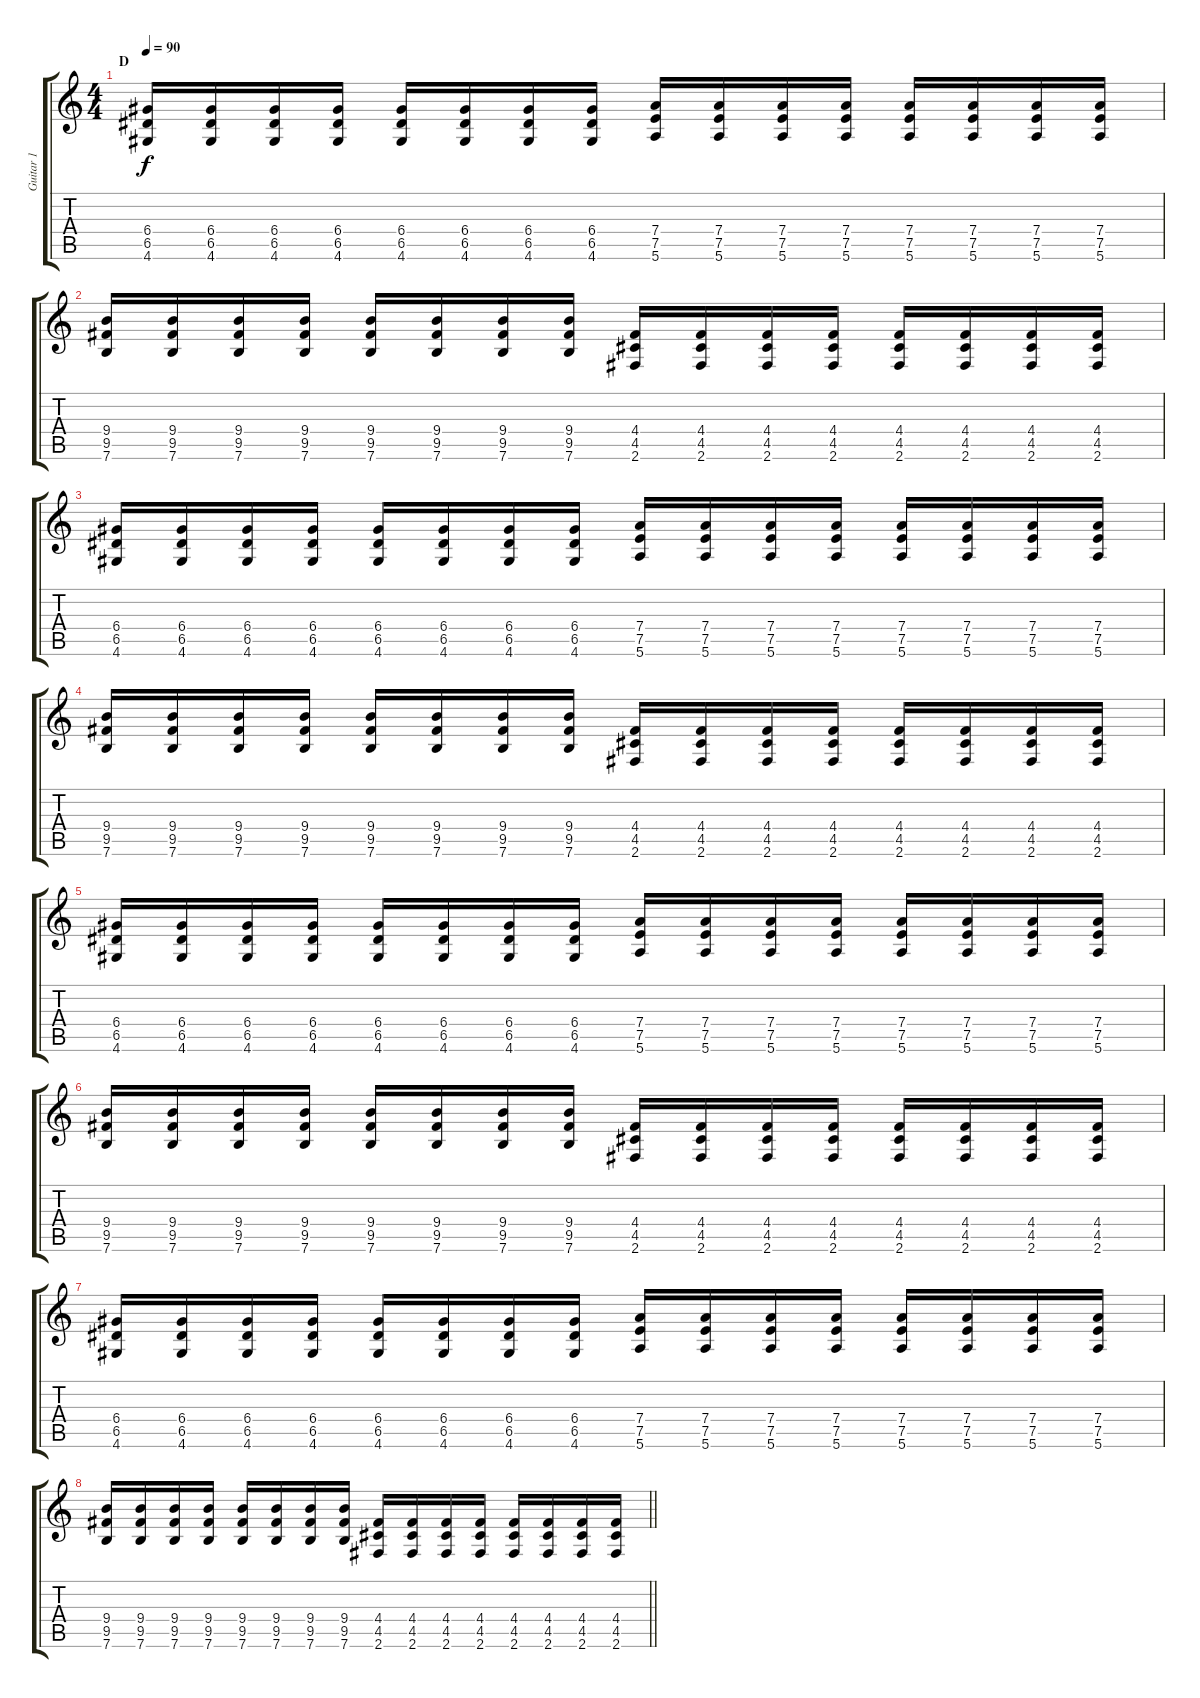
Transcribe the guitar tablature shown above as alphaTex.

\track ("Guitar 1" "Guitar 1") {instrument overdrivenguitar}
\staff {score tabs}
\tuning (E4 B3 G3 D3 A2 E2) {hide}
\ts (4 4)
\section ("" "D")
\tempo 90
\clef g2
\ks c
(6.4 6.5 4.6).16{dy f} (6.4 6.5 4.6).16 (6.4 6.5 4.6).16 (6.4 6.5 4.6).16 (6.4 6.5 4.6).16 (6.4 6.5 4.6).16 (6.4 6.5 4.6).16 (6.4 6.5 4.6).16 (7.4 7.5 5.6).16 (7.4 7.5 5.6).16 (7.4 7.5 5.6).16 (7.4 7.5 5.6).16 (7.4 7.5 5.6).16 (7.4 7.5 5.6).16 (7.4 7.5 5.6).16 (7.4 7.5 5.6).16 |
(9.4 9.5 7.6).16 (9.4 9.5 7.6).16 (9.4 9.5 7.6).16 (9.4 9.5 7.6).16 (9.4 9.5 7.6).16 (9.4 9.5 7.6).16 (9.4 9.5 7.6).16 (9.4 9.5 7.6).16 (4.4 4.5 2.6).16 (4.4 4.5 2.6).16 (4.4 4.5 2.6).16 (4.4 4.5 2.6).16 (4.4 4.5 2.6).16 (4.4 4.5 2.6).16 (4.4 4.5 2.6).16 (4.4 4.5 2.6).16 |
(6.4 6.5 4.6).16 (6.4 6.5 4.6).16 (6.4 6.5 4.6).16 (6.4 6.5 4.6).16 (6.4 6.5 4.6).16 (6.4 6.5 4.6).16 (6.4 6.5 4.6).16 (6.4 6.5 4.6).16 (7.4 7.5 5.6).16 (7.4 7.5 5.6).16 (7.4 7.5 5.6).16 (7.4 7.5 5.6).16 (7.4 7.5 5.6).16 (7.4 7.5 5.6).16 (7.4 7.5 5.6).16 (7.4 7.5 5.6).16 |
(9.4 9.5 7.6).16 (9.4 9.5 7.6).16 (9.4 9.5 7.6).16 (9.4 9.5 7.6).16 (9.4 9.5 7.6).16 (9.4 9.5 7.6).16 (9.4 9.5 7.6).16 (9.4 9.5 7.6).16 (4.4 4.5 2.6).16 (4.4 4.5 2.6).16 (4.4 4.5 2.6).16 (4.4 4.5 2.6).16 (4.4 4.5 2.6).16 (4.4 4.5 2.6).16 (4.4 4.5 2.6).16 (4.4 4.5 2.6).16 |
(6.4 6.5 4.6).16 (6.4 6.5 4.6).16 (6.4 6.5 4.6).16 (6.4 6.5 4.6).16 (6.4 6.5 4.6).16 (6.4 6.5 4.6).16 (6.4 6.5 4.6).16 (6.4 6.5 4.6).16 (7.4 7.5 5.6).16 (7.4 7.5 5.6).16 (7.4 7.5 5.6).16 (7.4 7.5 5.6).16 (7.4 7.5 5.6).16 (7.4 7.5 5.6).16 (7.4 7.5 5.6).16 (7.4 7.5 5.6).16 |
(9.4 9.5 7.6).16 (9.4 9.5 7.6).16 (9.4 9.5 7.6).16 (9.4 9.5 7.6).16 (9.4 9.5 7.6).16 (9.4 9.5 7.6).16 (9.4 9.5 7.6).16 (9.4 9.5 7.6).16 (4.4 4.5 2.6).16 (4.4 4.5 2.6).16 (4.4 4.5 2.6).16 (4.4 4.5 2.6).16 (4.4 4.5 2.6).16 (4.4 4.5 2.6).16 (4.4 4.5 2.6).16 (4.4 4.5 2.6).16 |
(6.4 6.5 4.6).16 (6.4 6.5 4.6).16 (6.4 6.5 4.6).16 (6.4 6.5 4.6).16 (6.4 6.5 4.6).16 (6.4 6.5 4.6).16 (6.4 6.5 4.6).16 (6.4 6.5 4.6).16 (7.4 7.5 5.6).16 (7.4 7.5 5.6).16 (7.4 7.5 5.6).16 (7.4 7.5 5.6).16 (7.4 7.5 5.6).16 (7.4 7.5 5.6).16 (7.4 7.5 5.6).16 (7.4 7.5 5.6).16 |
\barLineRight lightlight
(9.4 9.5 7.6).16 (9.4 9.5 7.6).16 (9.4 9.5 7.6).16 (9.4 9.5 7.6).16 (9.4 9.5 7.6).16 (9.4 9.5 7.6).16 (9.4 9.5 7.6).16 (9.4 9.5 7.6).16 (4.4 4.5 2.6).16 (4.4 4.5 2.6).16 (4.4 4.5 2.6).16 (4.4 4.5 2.6).16 (4.4 4.5 2.6).16 (4.4 4.5 2.6).16 (4.4 4.5 2.6).16 (4.4 4.5 2.6).16
